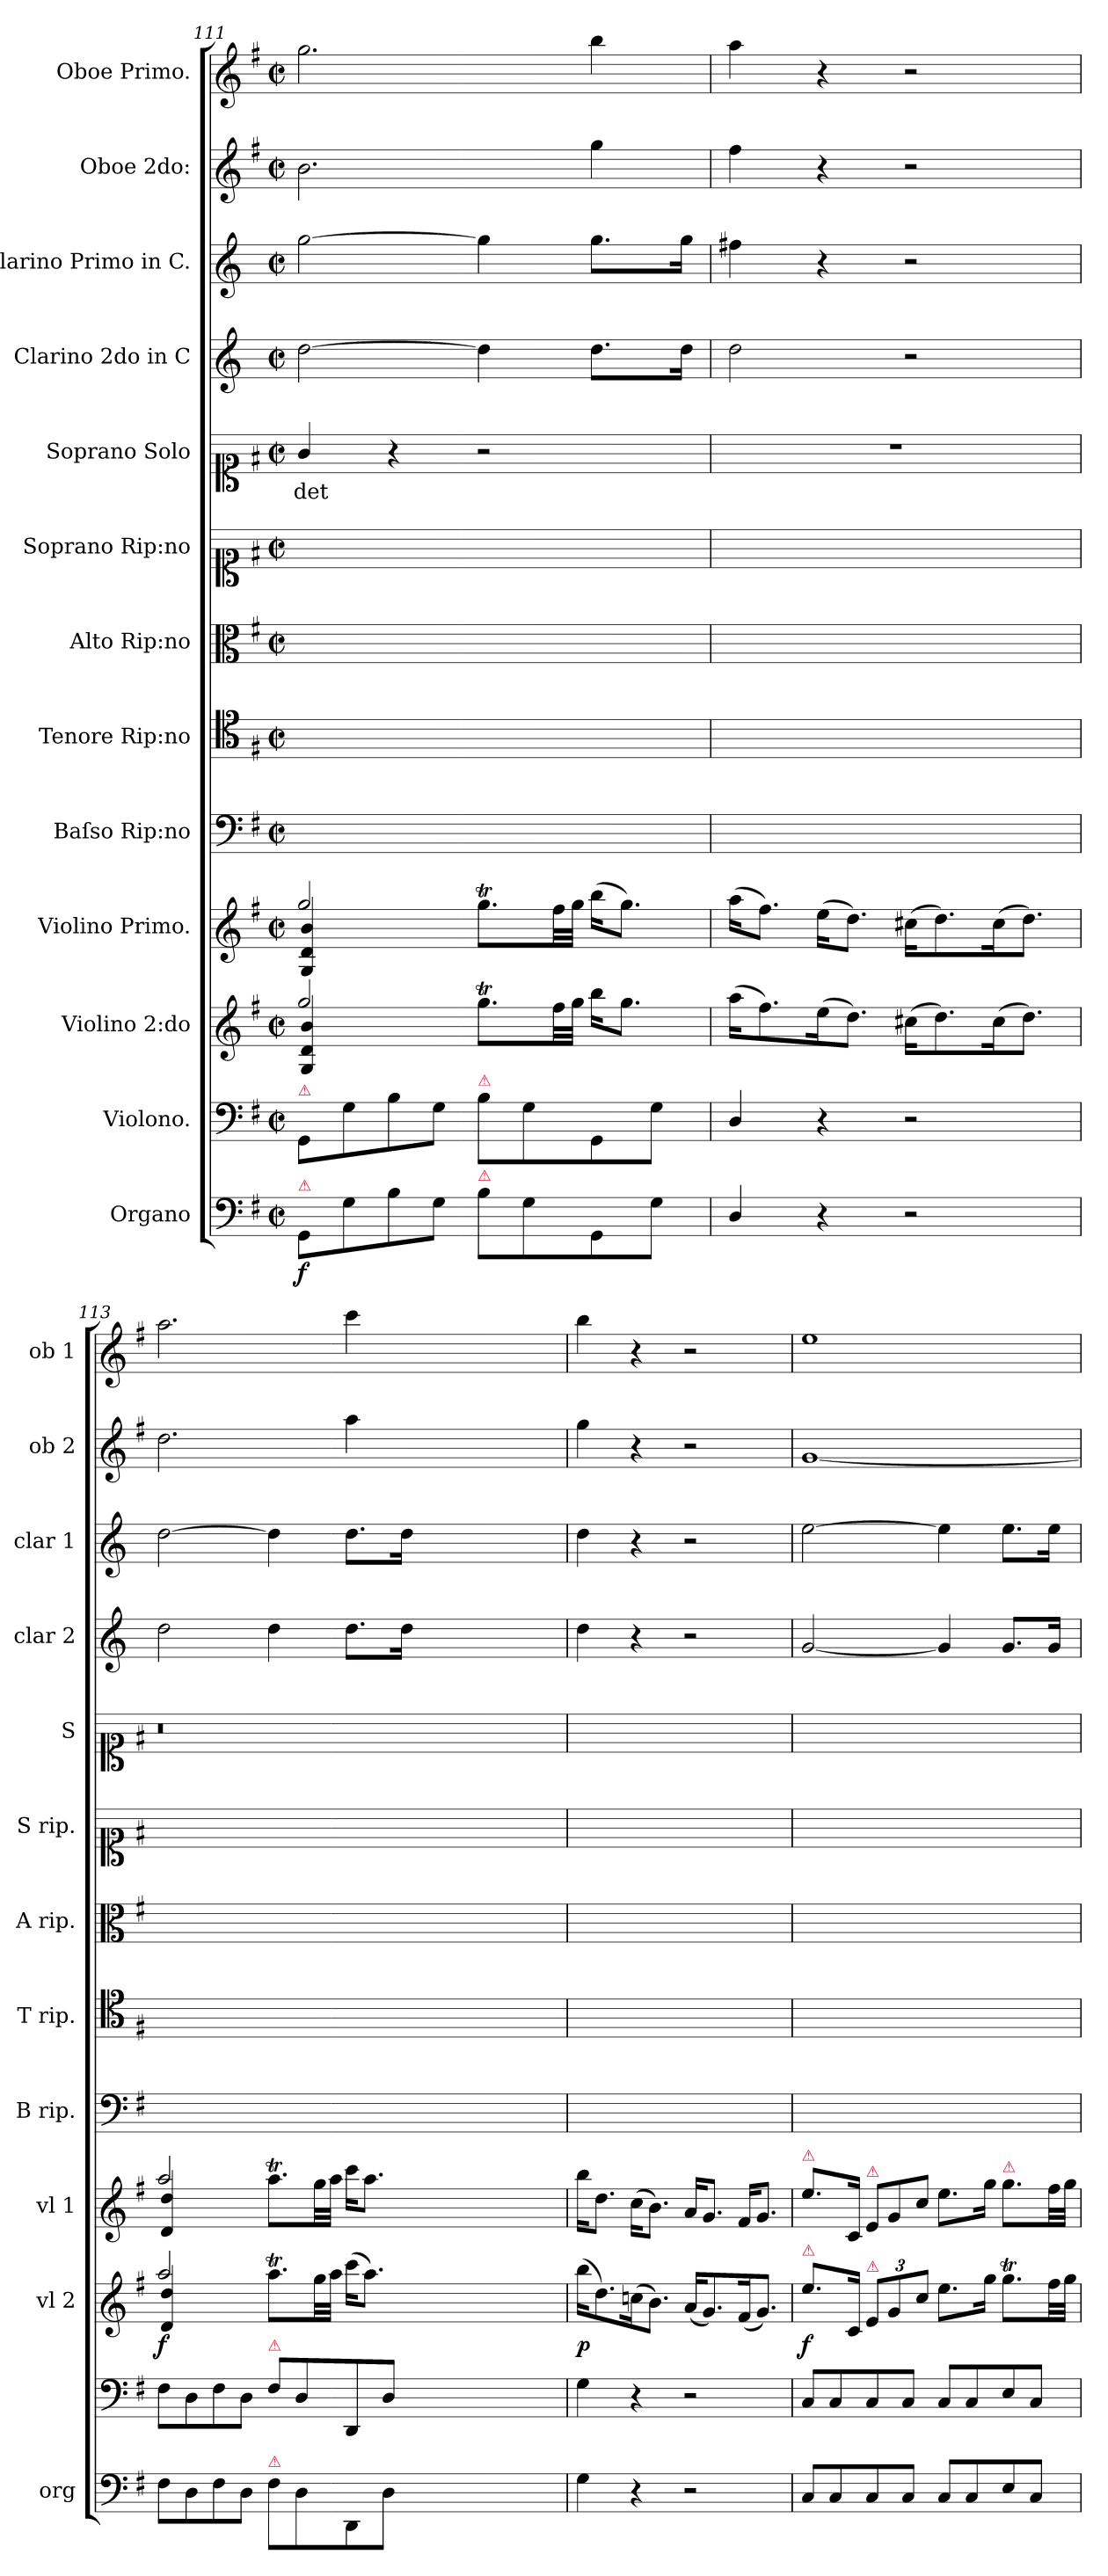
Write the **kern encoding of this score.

**kern	**dynam	**kern	**kern	**dynam	**kern	**kern	**kern	**kern	**kern	**kern	**text	**kern	**kern	**kern	**kern
*part13	*part13	*part12	*part11	*part11	*part10	*part9	*part8	*part7	*part6	*part5	*part5	*part4	*part3	*part2	*part1
*staff13	*staff13	*staff12	*staff11	*staff11	*staff10	*staff9	*staff8	*staff7	*staff6	*staff5	*staff5	*staff4	*staff3	*staff2	*staff1
*I"Organo	*	*I"Violono.	*I"Violino 2:do	*	*I"Violino Primo.	*I"Baſso Rip:no	*I"Tenore Rip:no	*I"Alto Rip:no	*I"Soprano Rip:no	*I"Soprano Solo	*	*I"Clarino 2do in C	*I"clarino Primo in C.	*I"Oboe 2do:	*I"Oboe Primo.
*I'org	*	*	*I'vl 2	*	*I'vl 1	*I'B rip.	*I'T rip.	*I'A rip.	*I'S rip.	*I'S	*	*I'clar 2	*I'clar 1	*I'ob 2	*I'ob 1
*clefF4	*	*clefF4	*clefG2	*	*clefG2	*clefF4	*clefC4	*clefC3	*clefC1	*clefC1	*	*clefG2	*clefG2	*clefG2	*clefG2
*k[f#]	*	*k[f#]	*k[f#]	*	*k[f#]	*k[f#]	*k[f#]	*k[f#]	*k[f#]	*k[f#]	*	*k[]	*k[]	*k[f#]	*k[f#]
*G:	*	*G:	*G:	*	*G:	*G:	*G:	*G:	*G:	*G:	*	*	*	*G:	*G:
*M2/2	*	*M2/2	*M2/2	*	*M2/2	*M2/2	*M2/2	*M2/2	*M2/2	*M2/2	*	*M2/2	*M2/2	*M2/2	*M2/2
*met(c|)	*	*met(c|)	*met(c|)	*	*met(c|)	*met(c|)	*met(c|)	*met(c|)	*met(c|)	*met(c|)	*	*met(c|)	*met(c|)	*met(c|)	*met(c|)
=111	=111	=111	=111	=111	=111	=111	=111	=111	=111	=111	=111	=111	=111	=111	=111
*	*	*	*^	*	*^	*	*	*	*	*	*	*	*	*	*
!	!	!LO:TX:a:color=crimson:t=⚠	!	!	!	!	!	!	!	!	!	!	!	!	!	!	!
!LO:TX:a:color=crimson:t=⚠	!	!	!	!	!	!	!	!	!	!	!	!	!	!	!	!	!
8GG/L	f	8GG/L	2gg/	4G/ 4d/ 4b/	.	2gg/	4G/ 4d/ 4b/	1ryy	1ryy	1ryy	1ryy	4g/	det	[2dd\	[2gg\	2.b\	2.gg\
8G\	.	8G\	.	.	.	.	.	.	.	.	.	.	.	.	.	.	.
8B\	.	8B\	.	4ryy	.	.	4ryy	.	.	.	.	4r	.	.	.	.	.
8G\J	.	8G\J	.	.	.	.	.	.	.	.	.	.	.	.	.	.	.
!	!	!LO:TX:a:color=crimson:t=⚠	!	!	!	!	!	!	!	!	!	!	!	!	!	!	!
!LO:TX:a:color=crimson:t=⚠	!	!	!	!	!	!	!	!	!	!	!	!	!	!	!	!	!
8B\L	.	8B\L	8.ggT\L	2ryy	.	8.ggT\L	2ryy	.	.	.	.	2r	.	4dd\]	4gg\]	.	.
8G\	.	8G\	.	.	.	.	.	.	.	.	.	.	.	.	.	.	.
.	.	.	32ff#\LL	.	.	32ff#\LL	.	.	.	.	.	.	.	.	.	.	.
.	.	.	32gg\JJJ	.	.	32gg\JJJ	.	.	.	.	.	.	.	.	.	.	.
8GG/	.	8GG/	16bb\KL	.	.	(16bb\KL	.	.	.	.	.	.	.	8.dd\L	8.gg\L	4gg\	4bb\
.	.	.	8.gg\J	.	.	8.gg\J)	.	.	.	.	.	.	.	.	.	.	.
8G\J	.	8G\J	.	.	.	.	.	.	.	.	.	.	.	.	.	.	.
.	.	.	.	.	.	.	.	.	.	.	.	.	.	16dd\Jk	16gg\Jk	.	.
*	*	*	*v	*v	*	*	*	*	*	*	*	*	*	*	*	*	*
*	*	*	*	*	*v	*v	*	*	*	*	*	*	*	*	*	*
=112	=112	=112	=112	=112	=112	=112	=112	=112	=112	=112	=112	=112	=112	=112	=112
4D/	.	4D/	(16aa\KL	.	(16aa\KL	1ryy	1ryy	1ryy	1ryy	1r	.	2dd\	4ff#X\	4ff#\	4aa\
.	.	.	8.ff#\)	.	8.ff#\J)	.	.	.	.	.	.	.	.	.	.
4r	.	4r	(16ee\K	.	(16ee\KL	.	.	.	.	.	.	.	4r	4r	4r
.	.	.	8.dd\J)	.	8.dd\J)	.	.	.	.	.	.	.	.	.	.
2r	.	2r	(16cc#X\KL	.	(16cc#X\KL	.	.	.	.	.	.	2r	2r	2r	2r
.	.	.	8.dd\)	.	8.dd\)	.	.	.	.	.	.	.	.	.	.
.	.	.	(16cc#\K	.	(16cc#\K	.	.	.	.	.	.	.	.	.	.
.	.	.	8.dd\J)	.	8.dd\J)	.	.	.	.	.	.	.	.	.	.
=113	=113	=113	=113	=113	=113	=113	=113	=113	=113	=113	=113	=113	=113	=113	=113
*	*	*	*^	*	*^	*	*	*	*	*	*	*	*	*	*
8F#\L	.	8F#\L	2aa/	4d/ 4dd/	f	2aa/	4d/ 4dd/	1ryy	1ryy	1ryy	1ryy	0.r	.	2dd\	[2dd\	2.dd\	2.aa\
8D\	.	8D\	.	.	.	.	.	.	.	.	.	.	.	.	.	.	.
8F#\	.	8F#\	.	4ryy	.	.	4ryy	.	.	.	.	.	.	.	.	.	.
8D\J	.	8D\J	.	.	.	.	.	.	.	.	.	.	.	.	.	.	.
!	!	!LO:TX:a:color=crimson:t=⚠	!	!	!	!	!	!	!	!	!	!	!	!	!	!	!
!LO:TX:a:color=crimson:t=⚠	!	!	!	!	!	!	!	!	!	!	!	!	!	!	!	!	!
8F#\L	.	8F#/L	8.aaT\L	2ryy	.	8.aaT\L	2ryy	.	.	.	.	.	.	4dd\	4dd\]	.	.
8D\	.	8D/	.	.	.	.	.	.	.	.	.	.	.	.	.	.	.
.	.	.	32gg\LL	.	.	32gg\LL	.	.	.	.	.	.	.	.	.	.	.
.	.	.	32aa\JJJ	.	.	32aa\JJJ	.	.	.	.	.	.	.	.	.	.	.
8DD/	.	8DD/	(16ccc\KL	.	.	16ccc\KL	.	.	.	.	.	.	.	8.dd\L	8.dd\L	4aa\	4ccc\
.	.	.	8.aa\J)	.	.	8.aa\J	.	.	.	.	.	.	.	.	.	.	.
8D\J	.	8D/J	.	.	.	.	.	.	.	.	.	.	.	.	.	.	.
.	.	.	.	.	.	.	.	.	.	.	.	.	.	16dd\Jk	16dd\Jk	.	.
0ryy	.	0ryy	0ryy	0ryy	.	0ryy	0ryy	0ryy	0ryy	0ryy	0ryy	.	.	0ryy	0ryy	0ryy	0ryy
*	*	*	*v	*v	*	*	*	*	*	*	*	*	*	*	*	*	*
*	*	*	*	*	*v	*v	*	*	*	*	*	*	*	*	*	*
=114	=114	=114	=114	=114	=114	=114	=114	=114	=114	=114	=114	=114	=114	=114	=114
4G\	.	4G\	(16bb\KL	p	16bb\KL	1ryy	1ryy	1ryy	1ryy	1ryy	.	4dd\	4dd\	4gg\	4bb\
.	.	.	8.dd\)	.	8.dd\J	.	.	.	.	.	.	.	.	.	.
4r	.	4r	(16ccn\K	.	(16cc\KL	.	.	.	.	.	.	4r	4r	4r	4r
.	.	.	8.b\J)	.	8.b\J)	.	.	.	.	.	.	.	.	.	.
2r	.	2r	(16a/KL	.	16a/KL	.	.	.	.	.	.	2r	2r	2r	2r
.	.	.	8.g/)	.	8.g/J	.	.	.	.	.	.	.	.	.	.
.	.	.	(16f#/K	.	16f#/KL	.	.	.	.	.	.	.	.	.	.
.	.	.	8.g/J)	.	8.g/J	.	.	.	.	.	.	.	.	.	.
=115	=115	=115	=115	=115	=115	=115	=115	=115	=115	=115	=115	=115	=115	=115	=115
!	!	!	!	!	!LO:TX:a:color=crimson:t=⚠	!	!	!	!	!	!	!	!	!	!
!	!	!	!LO:TX:a:color=crimson:t=⚠	!	!	!	!	!	!	!	!	!	!	!	!
8C/L	.	8C/L	8.ee\L	f	8.ee\L	1ryy	1ryy	1ryy	1ryy	1ryy	.	[2g/	[2ee\	[1g/	1ee\
8C/	.	8C/	.	.	.	.	.	.	.	.	.	.	.	.	.
.	.	.	16c/Jk	.	16c/Jk	.	.	.	.	.	.	.	.	.	.
*	*	*	*	*	*Xtuplet	*	*	*	*	*	*	*	*	*	*
!	!	!	!	!	!LO:TX:a:color=crimson:t=⚠	!	!	!	!	!	!	!	!	!	!
!	!	!	!LO:TX:a:color=crimson:t=⚠	!	!	!	!	!	!	!	!	!	!	!	!
8C/	.	8C/	12e/L	.	12e/L	.	.	.	.	.	.	.	.	.	.
.	.	.	12g/	.	12g/	.	.	.	.	.	.	.	.	.	.
8C/J	.	8C/J	.	.	.	.	.	.	.	.	.	.	.	.	.
.	.	.	12cc/J	.	12cc/J	.	.	.	.	.	.	.	.	.	.
8C/L	.	8C/L	8.ee\L	.	8.ee\L	.	.	.	.	.	.	4g/]	4ee\]	.	.
8C/	.	8C/	.	.	.	.	.	.	.	.	.	.	.	.	.
.	.	.	16gg\Jk	.	16gg\Jk	.	.	.	.	.	.	.	.	.	.
!	!	!	!	!	!LO:TX:a:color=crimson:t=⚠	!	!	!	!	!	!	!	!	!	!
8E/	.	8E/	8.ggT\L	.	8.gg\L	.	.	.	.	.	.	8.g/L	8.ee\L	.	.
8C/J	.	8C/J	.	.	.	.	.	.	.	.	.	.	.	.	.
.	.	.	32ff#\LL	.	32ff#\LL	.	.	.	.	.	.	16g/Jk	16ee\Jk	.	.
.	.	.	32gg\JJJ	.	32gg\JJJ	.	.	.	.	.	.	.	.	.	.
=	=	=	=	=	=	=	=	=	=	=	=	=	=	=	=
*-	*-	*-	*-	*-	*-	*-	*-	*-	*-	*-	*-	*-	*-	*-	*-
